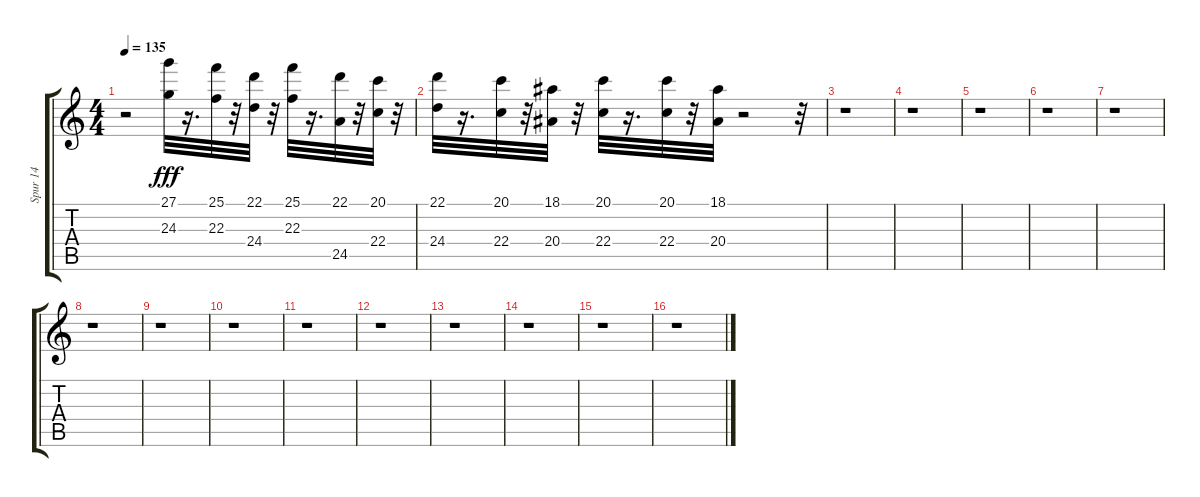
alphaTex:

\track ("Spur 14" "Spur 14") {instrument stringensemble1}
\staff {score tabs}
\tuning (E4 B3 G3 D3 A2 E2) {hide}
\ts (4 4)
\tempo 135
\clef g2
\ks c
r.2{dy fff} (27.1 24.3).32 r.16{d} (25.1 22.3).32 r.32 (22.1 24.4).32 r.32 (25.1 22.3).32 r.16{d} (22.1 24.5).32 r.32 (20.1 22.4).32 r.32 |
(22.1 24.4).32 r.16{d} (20.1 22.4).32 r.32 (18.1 20.4).32 r.32 (20.1 22.4).32 r.16{d} (20.1 22.4).32 r.32 (18.1 20.4).32 r.2 r.32 |
r.1 |
r.1 |
r.1 |
r.1 |
r.1 |
r.1 |
r.1 |
r.1 |
r.1 |
r.1 |
r.1 |
r.1 |
r.1 |
r.1
